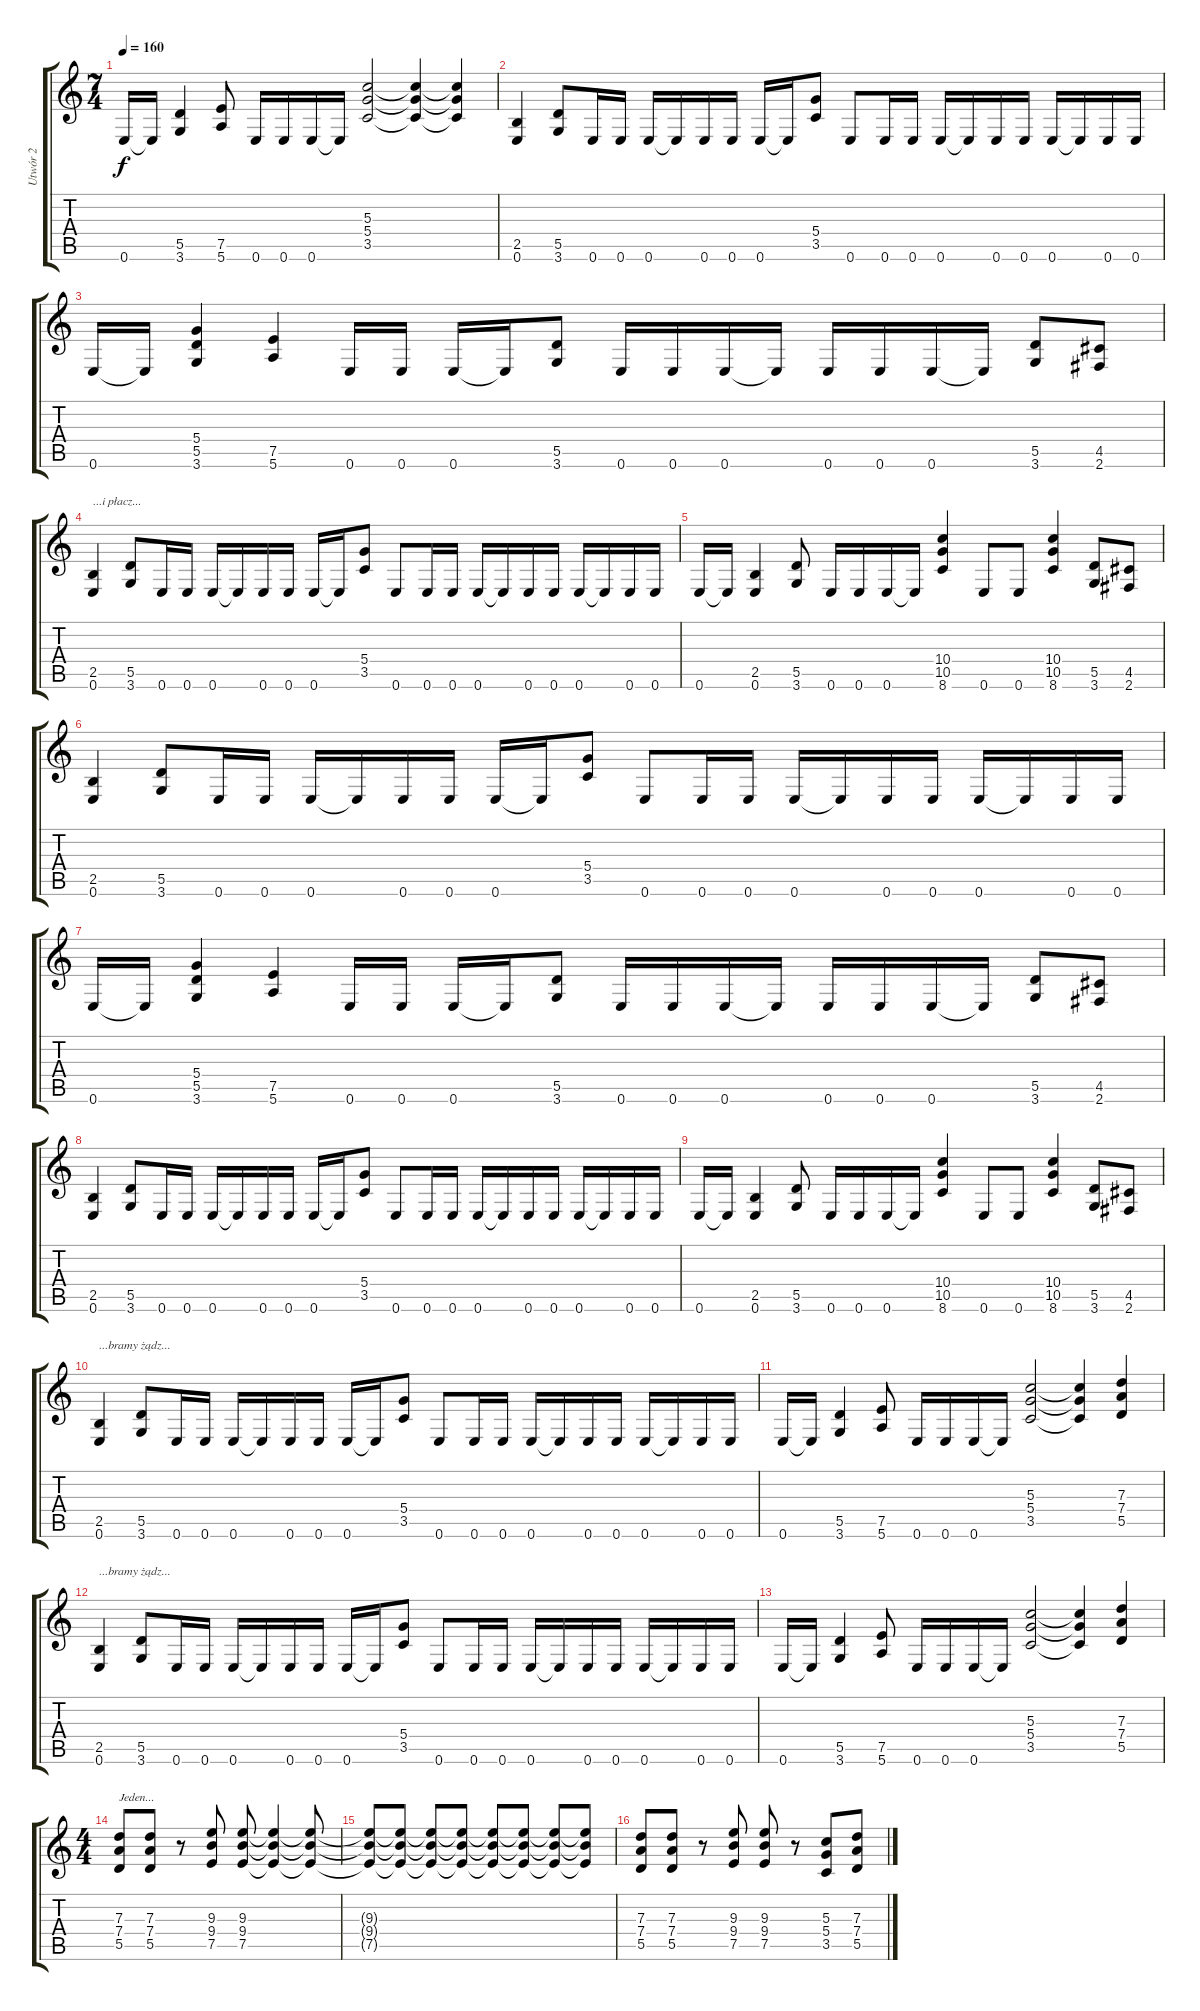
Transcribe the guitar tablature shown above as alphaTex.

\track ("Utwór 2" "Utwór 2") {instrument distortionguitar}
\staff {score tabs}
\tuning (E4 B3 G3 D3 A2 E2) {hide}
\ts (7 4)
\tempo 160
\clef g2
\ks c
0.6.16{dy f} 0.6{t}.16 (5.5 3.6).4 (7.5 5.6).8 0.6.16 0.6.16 0.6.16 0.6{t}.16 (5.3 5.4 3.5).2 (5.3{t} 5.4{t} 3.5{t}).4 (5.3{t} 5.4{t} 3.5{t}).4 |
(2.5 0.6).4 (5.5 3.6).8 0.6.16 0.6.16 0.6.16 0.6{t}.16 0.6.16 0.6.16 0.6.16 0.6{t}.16 (5.4 3.5).8 0.6.8 0.6.16 0.6.16 0.6.16 0.6{t}.16 0.6.16 0.6.16 0.6.16 0.6{t}.16 0.6.16 0.6.16 |
0.6.16 0.6{t}.16 (5.4 5.5 3.6).4 (7.5 5.6).4 0.6.16 0.6.16 0.6.16 0.6{t}.16 (5.5 3.6).8 0.6.16 0.6.16 0.6.16 0.6{t}.16 0.6.16 0.6.16 0.6.16 0.6{t}.16 (5.5 3.6).8 (4.5 2.6).8 |
(2.5 0.6).4{txt "...i płacz..."} (5.5 3.6).8 0.6.16 0.6.16 0.6.16 0.6{t}.16 0.6.16 0.6.16 0.6.16 0.6{t}.16 (5.4 3.5).8 0.6.8 0.6.16 0.6.16 0.6.16 0.6{t}.16 0.6.16 0.6.16 0.6.16 0.6{t}.16 0.6.16 0.6.16 |
0.6.16 0.6{t}.16 (2.5 0.6).4 (5.5 3.6).8 0.6.16 0.6.16 0.6.16 0.6{t}.16 (10.4 10.5 8.6).4 0.6.8 0.6.8 (10.4 10.5 8.6).4 (5.5 3.6).8 (4.5 2.6).8 |
(2.5 0.6).4 (5.5 3.6).8 0.6.16 0.6.16 0.6.16 0.6{t}.16 0.6.16 0.6.16 0.6.16 0.6{t}.16 (5.4 3.5).8 0.6.8 0.6.16 0.6.16 0.6.16 0.6{t}.16 0.6.16 0.6.16 0.6.16 0.6{t}.16 0.6.16 0.6.16 |
0.6.16 0.6{t}.16 (5.4 5.5 3.6).4 (7.5 5.6).4 0.6.16 0.6.16 0.6.16 0.6{t}.16 (5.5 3.6).8 0.6.16 0.6.16 0.6.16 0.6{t}.16 0.6.16 0.6.16 0.6.16 0.6{t}.16 (5.5 3.6).8 (4.5 2.6).8 |
(2.5 0.6).4 (5.5 3.6).8 0.6.16 0.6.16 0.6.16 0.6{t}.16 0.6.16 0.6.16 0.6.16 0.6{t}.16 (5.4 3.5).8 0.6.8 0.6.16 0.6.16 0.6.16 0.6{t}.16 0.6.16 0.6.16 0.6.16 0.6{t}.16 0.6.16 0.6.16 |
0.6.16 0.6{t}.16 (2.5 0.6).4 (5.5 3.6).8 0.6.16 0.6.16 0.6.16 0.6{t}.16 (10.4 10.5 8.6).4 0.6.8 0.6.8 (10.4 10.5 8.6).4 (5.5 3.6).8 (4.5 2.6).8 |
(2.5 0.6).4{txt "...bramy żądz..."} (5.5 3.6).8 0.6.16 0.6.16 0.6.16 0.6{t}.16 0.6.16 0.6.16 0.6.16 0.6{t}.16 (5.4 3.5).8 0.6.8 0.6.16 0.6.16 0.6.16 0.6{t}.16 0.6.16 0.6.16 0.6.16 0.6{t}.16 0.6.16 0.6.16 |
0.6.16 0.6{t}.16 (5.5 3.6).4 (7.5 5.6).8 0.6.16 0.6.16 0.6.16 0.6{t}.16 (5.3 5.4 3.5).2 (5.3{t} 5.4{t} 3.5{t}).4 (7.3 7.4 5.5).4 |
(2.5 0.6).4{txt "...bramy żądz..."} (5.5 3.6).8 0.6.16 0.6.16 0.6.16 0.6{t}.16 0.6.16 0.6.16 0.6.16 0.6{t}.16 (5.4 3.5).8 0.6.8 0.6.16 0.6.16 0.6.16 0.6{t}.16 0.6.16 0.6.16 0.6.16 0.6{t}.16 0.6.16 0.6.16 |
0.6.16 0.6{t}.16 (5.5 3.6).4 (7.5 5.6).8 0.6.16 0.6.16 0.6.16 0.6{t}.16 (5.3 5.4 3.5).2 (5.3{t} 5.4{t} 3.5{t}).4 (7.3 7.4 5.5).4 |
\ts (4 4)
(7.3 7.4 5.5).8{txt "Jeden..."} (7.3 7.4 5.5).8 r.8 (9.3 9.4 7.5).8 (9.3 9.4 7.5).8 (9.3{t} 9.4{t} 7.5{t}).4 (9.3{t} 9.4{t} 7.5{t}).8 |
(9.3{t} 9.4{t} 7.5{t}).8 (9.3{t} 9.4{t} 7.5{t}).8 (9.3{t} 9.4{t} 7.5{t}).8 (9.3{t} 9.4{t} 7.5{t}).8 (9.3{t} 9.4{t} 7.5{t}).8 (9.3{t} 9.4{t} 7.5{t}).8 (9.3{t} 9.4{t} 7.5{t}).8 (9.3{t} 9.4{t} 7.5{t}).8 |
(7.3 7.4 5.5).8 (7.3 7.4 5.5).8 r.8 (9.3 9.4 7.5).8 (9.3 9.4 7.5).8 r.8 (5.3 5.4 3.5).8 (7.3 7.4 5.5).8
